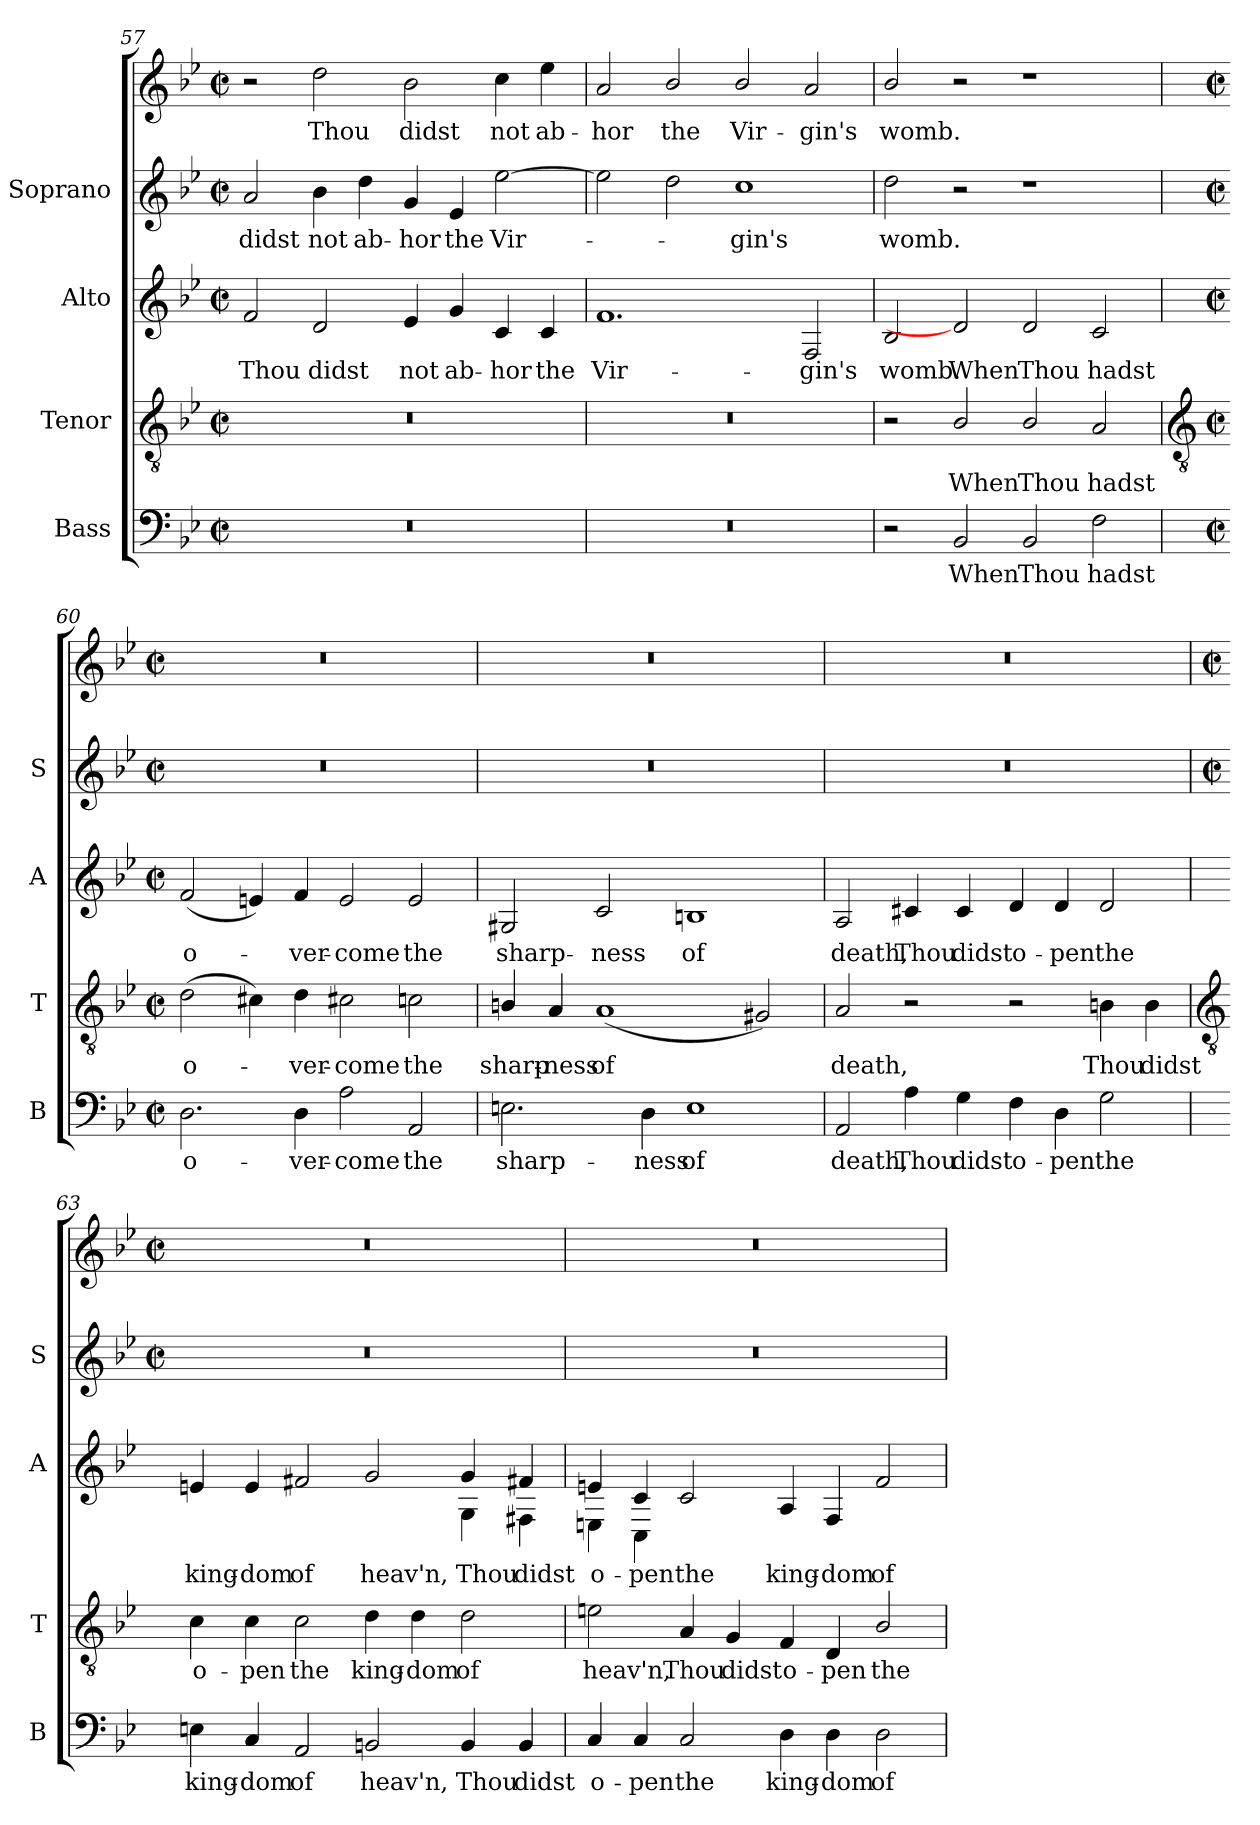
**kern	**text	**kern	**text	**kern	**text	**kern	**text	**kern	**text
*part4	*part4	*part3	*part3	*part2	*part2	*part1	*part1	*part1	*part1
*staff5	*staff5	*staff4	*staff4	*staff3	*staff3	*staff2	*staff2	*staff1	*staff1
*I"Bass	*	*I"Tenor	*	*I"Alto	*	*I"Soprano	*	*	*
*I'B	*	*I'T	*	*I'A	*	*I'S	*	*	*
*clefF4	*	*clefGv2	*	*clefG2	*	*clefG2	*	*clefG2	*
*k[b-e-]	*	*k[b-e-]	*	*k[b-e-]	*	*k[b-e-]	*	*k[b-e-]	*
*B-:	*	*B-:	*	*B-:	*	*B-:	*	*B-:	*
*M4/2	*	*M4/2	*	*M4/2	*	*M4/2	*	*M4/2	*
*met(c|)	*	*met(c|)	*	*met(c|)	*	*met(c|)	*	*met(c|)	*
=57	=57	=57	=57	=57	=57	=57	=57	=57	=57
!	!	!	!	!	!LO:LY:b	!	!LO:LY:b	!	!
0r	.	0r	.	2f	Thou	2a	-didst	2r	.
!	!	!	!	!	!LO:LY:b	!	!LO:LY:b	!	!LO:LY:b
.	.	.	.	2d	didst	4b-	not	2dd	Thou
!	!	!	!	!	!	!	!LO:LY:b	!	!
.	.	.	.	.	.	4dd	ab-	.	.
!	!	!	!	!	!LO:LY:b	!	!LO:LY:b	!	!LO:LY:b
.	.	.	.	4e-	not	4g	-hor	2b-	didst
!	!	!	!	!	!LO:LY:b	!	!LO:LY:b	!	!
.	.	.	.	4g	ab-	4e-	the	.	.
!	!	!	!	!	!LO:LY:b	!	!LO:LY:b	!	!LO:LY:b
.	.	.	.	4c	-hor	[2ee-	Vir-	4cc	not
!	!	!	!	!	!LO:LY:b	!	!	!	!LO:LY:b
.	.	.	.	4c	the	.	.	4ee-	ab-
=58	=58	=58	=58	=58	=58	=58	=58	=58	=58
!	!	!	!	!	!LO:LY:b	!	!	!	!LO:LY:b
0r	.	0r	.	1.f	Vir--	2ee-]	.	2a	hor
!	!	!	!	!	!	!	!	!	!LO:LY:b
.	.	.	.	.	.	2dd	.	2b-/	the
!	!	!	!	!	!	!	!LO:LY:b	!	!LO:LY:b
.	.	.	.	.	.	1cc	gin's	2b-/	Vir-
!	!	!	!	!	!LO:LY:b	!	!	!	!LO:LY:b
.	.	.	.	2F	-gin's	.	.	2a	-gin's
=59	=59	=59	=59	=59	=59	=59	=59	=59	=59
!	!	!	!	!	!LO:LY:b	!	!LO:LY:b	!	!LO:LY:b
2r	.	2r	.	2B-	womb.	2dd	womb.	2b-/	womb.
!	!LO:LY:b	!	!LO:LY:b	!	!LO:LY:b	!	!	!	!
2BB-	When	2B-/	When	2d]	When	2r	.	2r	.
!	!LO:LY:b	!	!LO:LY:b	!	!LO:LY:b	!	!	!	!
2BB-	Thou	2B-/	Thou	2d	Thou	1r	.	1r	.
!	!LO:LY:b	!	!LO:LY:b	!	!LO:LY:b	!	!	!	!
2F	hadst	2A	hadst	2c	hadst	.	.	.	.
!!LO:LB:g=z
=60	=60	=60	=60	=60	=60	=60	=60	=60	=60
*	*	*clefGv2	*	*	*	*	*	*	*
*M4/2	*	*M4/2	*	*M4/2	*	*M4/2	*	*M4/2	*
*met(c|)	*	*met(c|)	*	*met(c|)	*	*met(c|)	*	*met(c|)	*
!	!LO:LY:b	!	!LO:LY:b	!	!LO:LY:b	!	!	!	!
2.D	o-	(>2d	o-	(<2f	o-	0r	.	0r	.
.	.	4c#X)	.	4en)	.	.	.	.	.
!	!LO:LY:b	!	!LO:LY:b	!	!LO:LY:b	!	!	!	!
4D	-ver-	4d	ver-	4f	ver-	.	.	.	.
!	!LO:LY:b	!	!LO:LY:b	!	!LO:LY:b	!	!	!	!
2A	-come	2c#X	-come	2e	-come	.	.	.	.
!	!LO:LY:b	!	!LO:LY:b	!	!LO:LY:b	!	!	!	!
2AA	the	2cn	the	2e	the	.	.	.	.
=61	=61	=61	=61	=61	=61	=61	=61	=61	=61
!	!LO:LY:b	!	!LO:LY:b	!	!LO:LY:b	!	!	!	!
2.En	sharp-	4Bn/	sharp-	2G#X	sharp-	0r	.	0r	.
!	!	!	!LO:LY:b	!	!	!	!	!	!
.	.	4A/	-ness	.	.	.	.	.	.
!	!	!	!LO:LY:b	!	!LO:LY:b	!	!	!	!
.	.	(<1A	of	2c	-ness	.	.	.	.
!	!LO:LY:b	!	!	!	!	!	!	!	!
4D	-ness	.	.	.	.	.	.	.	.
!	!LO:LY:b	!	!	!	!LO:LY:b	!	!	!	!
1E	of	.	.	1Bn	of	.	.	.	.
.	.	2G#X)	.	.	.	.	.	.	.
=62	=62	=62	=62	=62	=62	=62	=62	=62	=62
!	!LO:LY:b	!	!LO:LY:b	!	!LO:LY:b	!	!	!	!
2AA	death,	2A	death,	2A	death,	0r	.	0r	.
!	!LO:LY:b	!	!	!	!LO:LY:b	!	!	!	!
4A	Thou	2r	.	4c#X	Thou	.	.	.	.
!	!LO:LY:b	!	!	!	!LO:LY:b	!	!	!	!
4G	didst	.	.	4c#	didst	.	.	.	.
!	!LO:LY:b	!	!	!	!LO:LY:b	!	!	!	!
4F	o-	2r	.	4d	o-	.	.	.	.
!	!LO:LY:b	!	!	!	!LO:LY:b	!	!	!	!
4D	-pen	.	.	4d	-pen	.	.	.	.
!	!LO:LY:b	!	!LO:LY:b	!	!LO:LY:b	!	!	!	!
2G	the	4Bn	Thou	2d	the	.	.	.	.
!	!	!	!LO:LY:b	!	!	!	!	!	!
.	.	4B	didst	.	.	.	.	.	.
!!LO:LB:g=z
=63	=63	=63	=63	=63	=63	=63	=63	=63	=63
*	*	*clefGv2	*	*	*	*	*	*	*
*	*	*	*	*	*	*M4/2	*	*M4/2	*
*	*	*	*	*	*	*met(c|)	*	*met(c|)	*
!	!LO:LY:b	!	!LO:LY:b	!	!LO:LY:b	!	!	!	!
*	*	*	*	*^	*	*	*	*	*
4En	king-	4c	o-	1.ryy	4en	king-	0r	.	0r	.
!	!LO:LY:b	!	!LO:LY:b	!	!	!LO:LY:b	!	!	!	!
4C/	-dom	4c	-pen	.	4e	-dom	.	.	.	.
!	!LO:LY:b	!	!LO:LY:b	!	!	!LO:LY:b	!	!	!	!
2AA	of	2c	the	.	2f#X	of	.	.	.	.
!	!LO:LY:b	!	!LO:LY:b	!	!	!LO:LY:b	!	!	!	!
2BBn	heav'n,	4d	king-	.	2g	heav'n,	.	.	.	.
!	!	!	!LO:LY:b	!	!	!	!	!	!	!
.	.	4d	-dom	.	.	.	.	.	.	.
!	!LO:LY:b	!	!LO:LY:b	!	!	!LO:LY:b	!	!	!	!
4BB	Thou	2d	of	4g	4G	Thou	.	.	.	.
!	!LO:LY:b	!	!	!	!	!LO:LY:b	!	!	!	!
4BB	didst	.	.	4f#X	4F#X	didst	.	.	.	.
=64	=64	=64	=64	=64	=64	=64	=64	=64	=64	=64
!	!LO:LY:b	!	!LO:LY:b	!	!	!LO:LY:b	!	!	!	!
4C	o-	2en	heav'n,	4en	4En	o-	0r	.	0r	.
!	!LO:LY:b	!	!	!	!	!LO:LY:b	!	!	!	!
4C	-pen	.	.	4c	4C	-pen	.	.	.	.
!	!LO:LY:b	!	!LO:LY:b	!	!	!LO:LY:b	!	!	!	!
2C	the	4A/	Thou	1.ryy	2c	the	.	.	.	.
!	!	!	!LO:LY:b	!	!	!	!	!	!	!
.	.	4G	didst	.	.	.	.	.	.	.
!	!LO:LY:b	!	!LO:LY:b	!	!	!LO:LY:b	!	!	!	!
4D	king-	4F	o-	.	4A	king-	.	.	.	.
!	!LO:LY:b	!	!LO:LY:b	!	!	!LO:LY:b	!	!	!	!
4D	-dom	4D	-pen	.	4F	-dom	.	.	.	.
!	!LO:LY:b	!	!LO:LY:b	!	!	!LO:LY:b	!	!	!	!
2D	of	2B-/	the	.	2f	of	.	.	.	.
*	*	*	*	*v	*v	*	*	*	*	*
=	=	=	=	=	=	=	=	=	=
*-	*-	*-	*-	*-	*-	*-	*-	*-	*-
